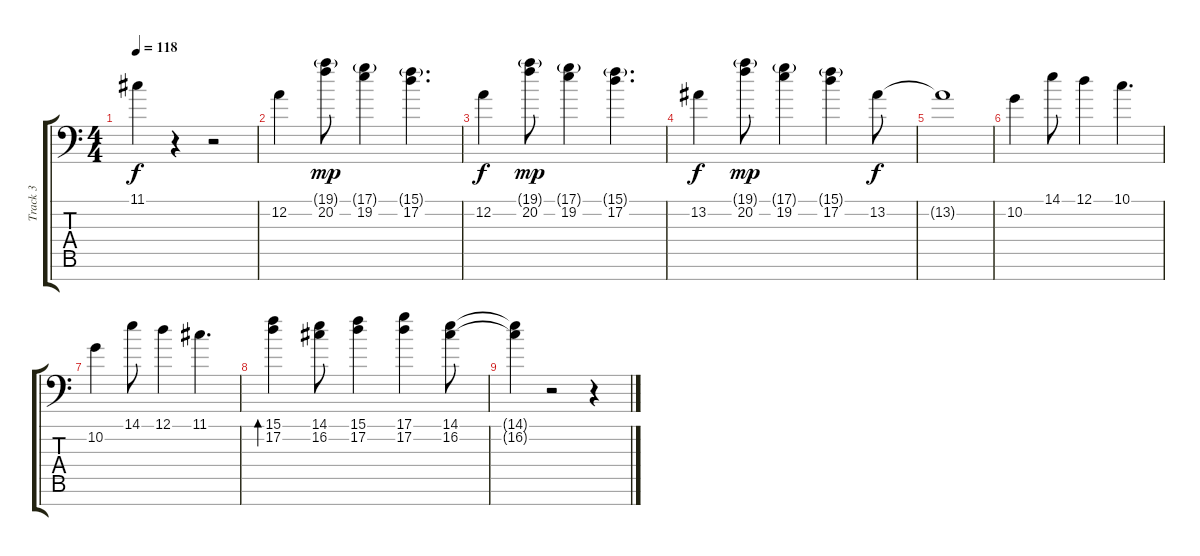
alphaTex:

\track ("Track 3" "Track 3") {instrument brightacousticpiano}
\staff {score tabs}
\tuning (D4 A3 F3 C3 G2 D2 A1) {hide}
\ts (4 4)
\tempo 118
\clef f4
\ks c
11.1{t}.4{dy f} r.4 r.2 |
12.2.4 (19.1{g} 20.2).8{dy mp} (17.1{g} 19.2).4 (15.1{g} 17.2).4{d} |
12.2.4{dy f} (19.1{g} 20.2).8{dy mp} (17.1{g} 19.2).4 (15.1{g} 17.2).4{d} |
13.2.4{dy f} (19.1{g} 20.2).8{dy mp} (17.1{g} 19.2).4 (15.1{g} 17.2).4 13.2.8{dy f} |
13.2{t}.1 |
10.2.4 14.1.8 12.1.4 10.1.4{d} |
10.2.4 14.1.8 12.1.4 11.1.4{d} |
(15.1 17.2).4{bd 120} (14.1 16.2).8 (15.1 17.2).4 (17.1 17.2).4 (14.1 16.2).8 |
(14.1{t} 16.2{t}).4 r.2 r.4
